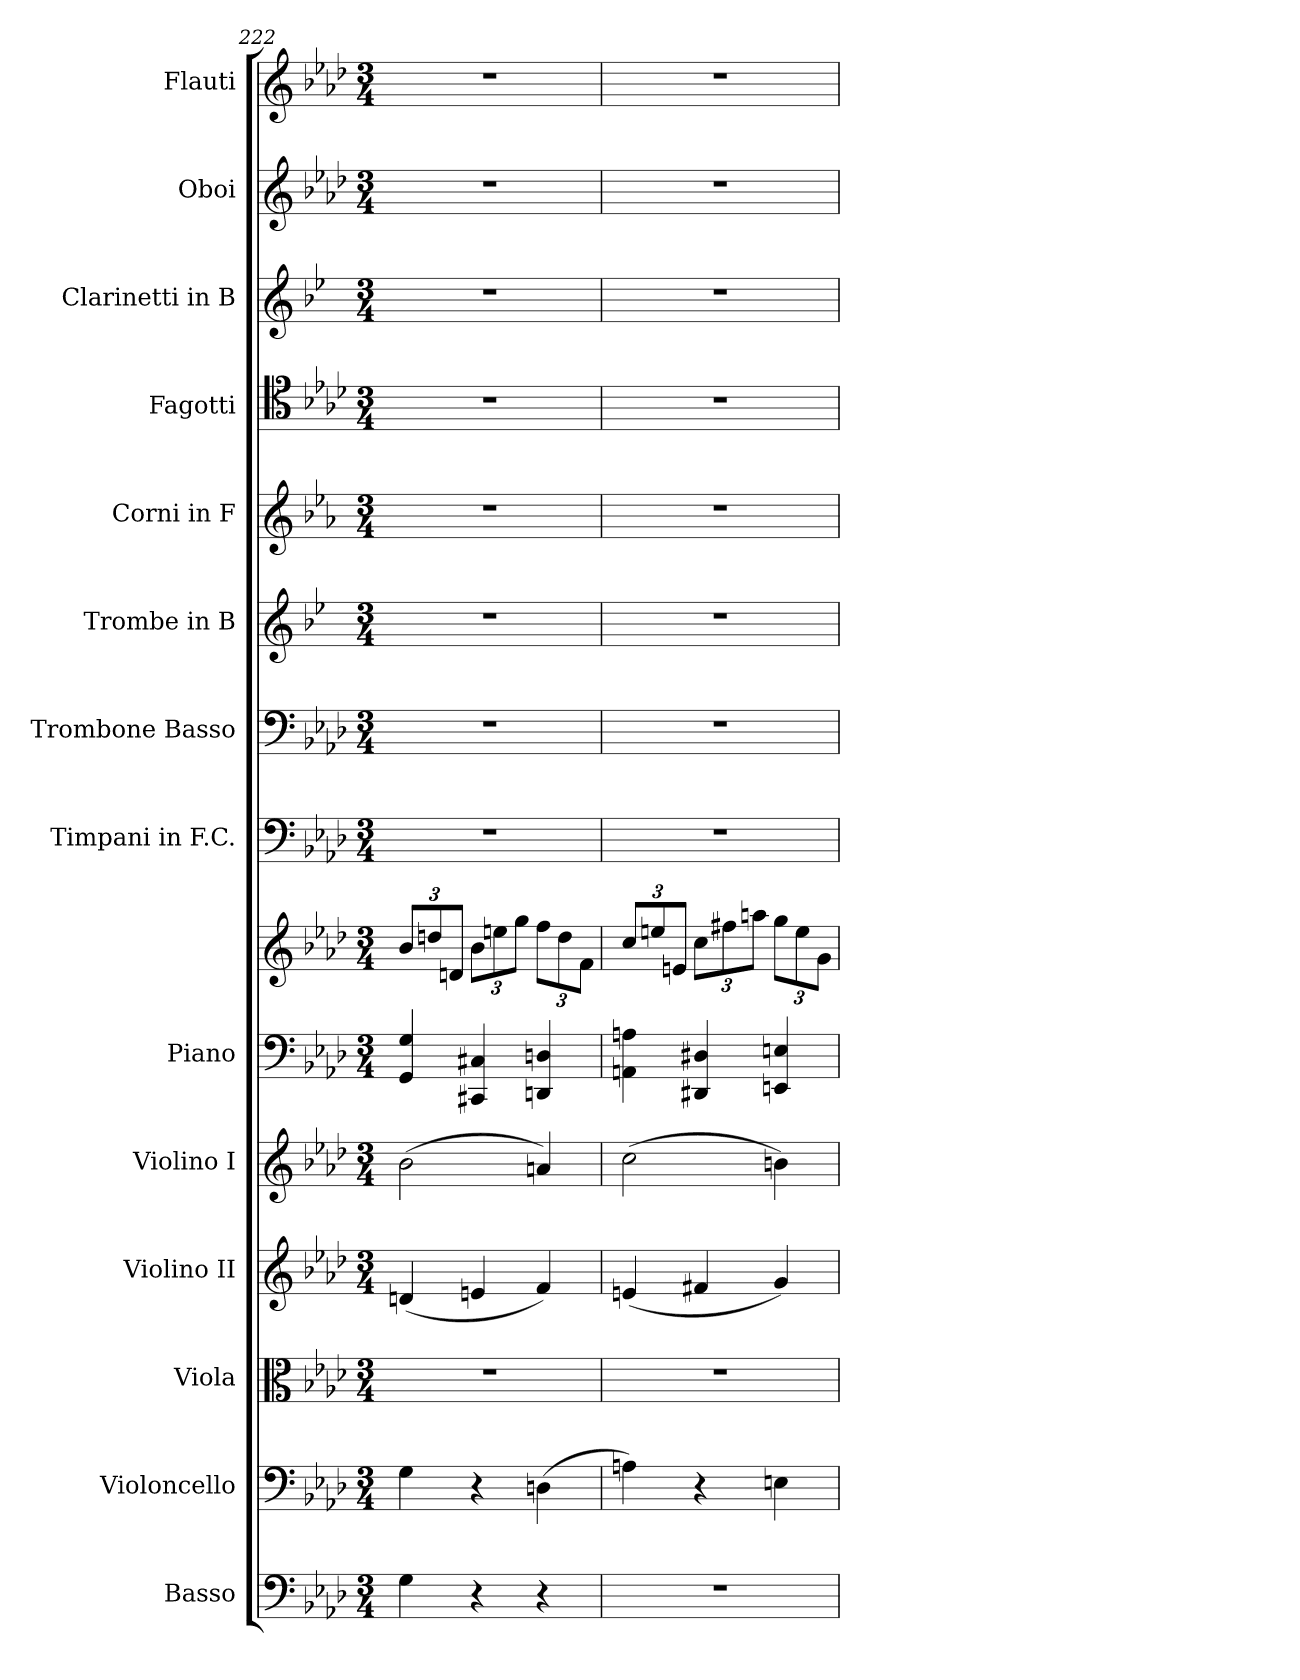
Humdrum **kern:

**kern	**kern	**kern	**kern	**kern	**kern	**kern	**kern	**kern	**kern	**kern	**kern	**kern	**kern	**kern
*part14	*part13	*part12	*part11	*part10	*part9	*part9	*part8	*part7	*part6	*part5	*part4	*part3	*part2	*part1
*staff15	*staff14	*staff13	*staff12	*staff11	*staff10	*staff9	*staff8	*staff7	*staff6	*staff5	*staff4	*staff3	*staff2	*staff1
*I"Basso	*I"Violoncello	*I"Viola	*I"Violino II	*I"Violino I	*I"Piano	*	*I"Timpani in F.C.	*I"Trombone Basso	*I"Trombe in B	*I"Corni in F	*I"Fagotti	*I"Clarinetti in B	*I"Oboi	*I"Flauti
*	*	*	*	*	*I'Pno.	*	*I'Timp.	*	*	*	*	*	*I'Ob.	*I'Fl.
*clefF4	*clefF4	*clefC3	*clefG2	*clefG2	*clefF4	*clefG2	*clefF4	*clefF4	*clefG2	*clefG2	*clefC4	*clefG2	*clefG2	*clefG2
*ITrd7c12	*	*	*	*	*	*	*	*	*ITrd1c2	*ITrd4c7	*	*ITrd1c2	*	*
*k[b-e-a-d-]	*k[b-e-a-d-]	*k[b-e-a-d-]	*k[b-e-a-d-]	*k[b-e-a-d-]	*k[b-e-a-d-]	*k[b-e-a-d-]	*k[b-e-a-d-]	*k[b-e-a-d-]	*k[b-e-a-d-]	*k[b-e-a-d-]	*k[b-e-a-d-]	*k[b-e-a-d-]	*k[b-e-a-d-]	*k[b-e-a-d-]
*M3/4	*M3/4	*M3/4	*M3/4	*M3/4	*M3/4	*M3/4	*M3/4	*M3/4	*M3/4	*M3/4	*M3/4	*M3/4	*M3/4	*M3/4
*	*	*	*	*	*	*Xbrackettup	*	*	*	*	*	*	*	*
=222	=222	=222	=222	=222	=222	=222	=222	=222	=222	=222	=222	=222	=222	=222
4GG\	4G\	2.r	(<4dn/	(>2b-\	4GG/ 4G/	12b-/L	2.r	2.r	2.r	2.r	2.r	2.r	2.r	2.r
.	.	.	.	.	.	12ddn/	.	.	.	.	.	.	.	.
.	.	.	.	.	.	12dn/J	.	.	.	.	.	.	.	.
4r	4r	.	4en/	.	4CC#X/ 4C#X/	12b-\L	.	.	.	.	.	.	.	.
.	.	.	.	.	.	12een\	.	.	.	.	.	.	.	.
.	.	.	.	.	.	12gg\J	.	.	.	.	.	.	.	.
4r	(>4Dn\	.	4f/)	4an/)	4DDn/ 4Dn/	12ff\L	.	.	.	.	.	.	.	.
.	.	.	.	.	.	12dd\	.	.	.	.	.	.	.	.
.	.	.	.	.	.	12f\J	.	.	.	.	.	.	.	.
=223	=223	=223	=223	=223	=223	=223	=223	=223	=223	=223	=223	=223	=223	=223
2.r	4An\)	2.r	(<4en/	(>2cc\	4AAn\ 4An\	12cc/L	2.r	2.r	2.r	2.r	2.r	2.r	2.r	2.r
.	.	.	.	.	.	12een/	.	.	.	.	.	.	.	.
.	.	.	.	.	.	12en/J	.	.	.	.	.	.	.	.
.	4r	.	4f#X/	.	4DD#X/ 4D#X/	12cc\L	.	.	.	.	.	.	.	.
.	.	.	.	.	.	12ff#X\	.	.	.	.	.	.	.	.
.	.	.	.	.	.	12aan\J	.	.	.	.	.	.	.	.
.	4En\	.	4g/)	4bn\)	4EEn/ 4En/	12gg\L	.	.	.	.	.	.	.	.
.	.	.	.	.	.	12ee\	.	.	.	.	.	.	.	.
.	.	.	.	.	.	12g\J	.	.	.	.	.	.	.	.
=	=	=	=	=	=	=	=	=	=	=	=	=	=	=
*-	*-	*-	*-	*-	*-	*-	*-	*-	*-	*-	*-	*-	*-	*-
